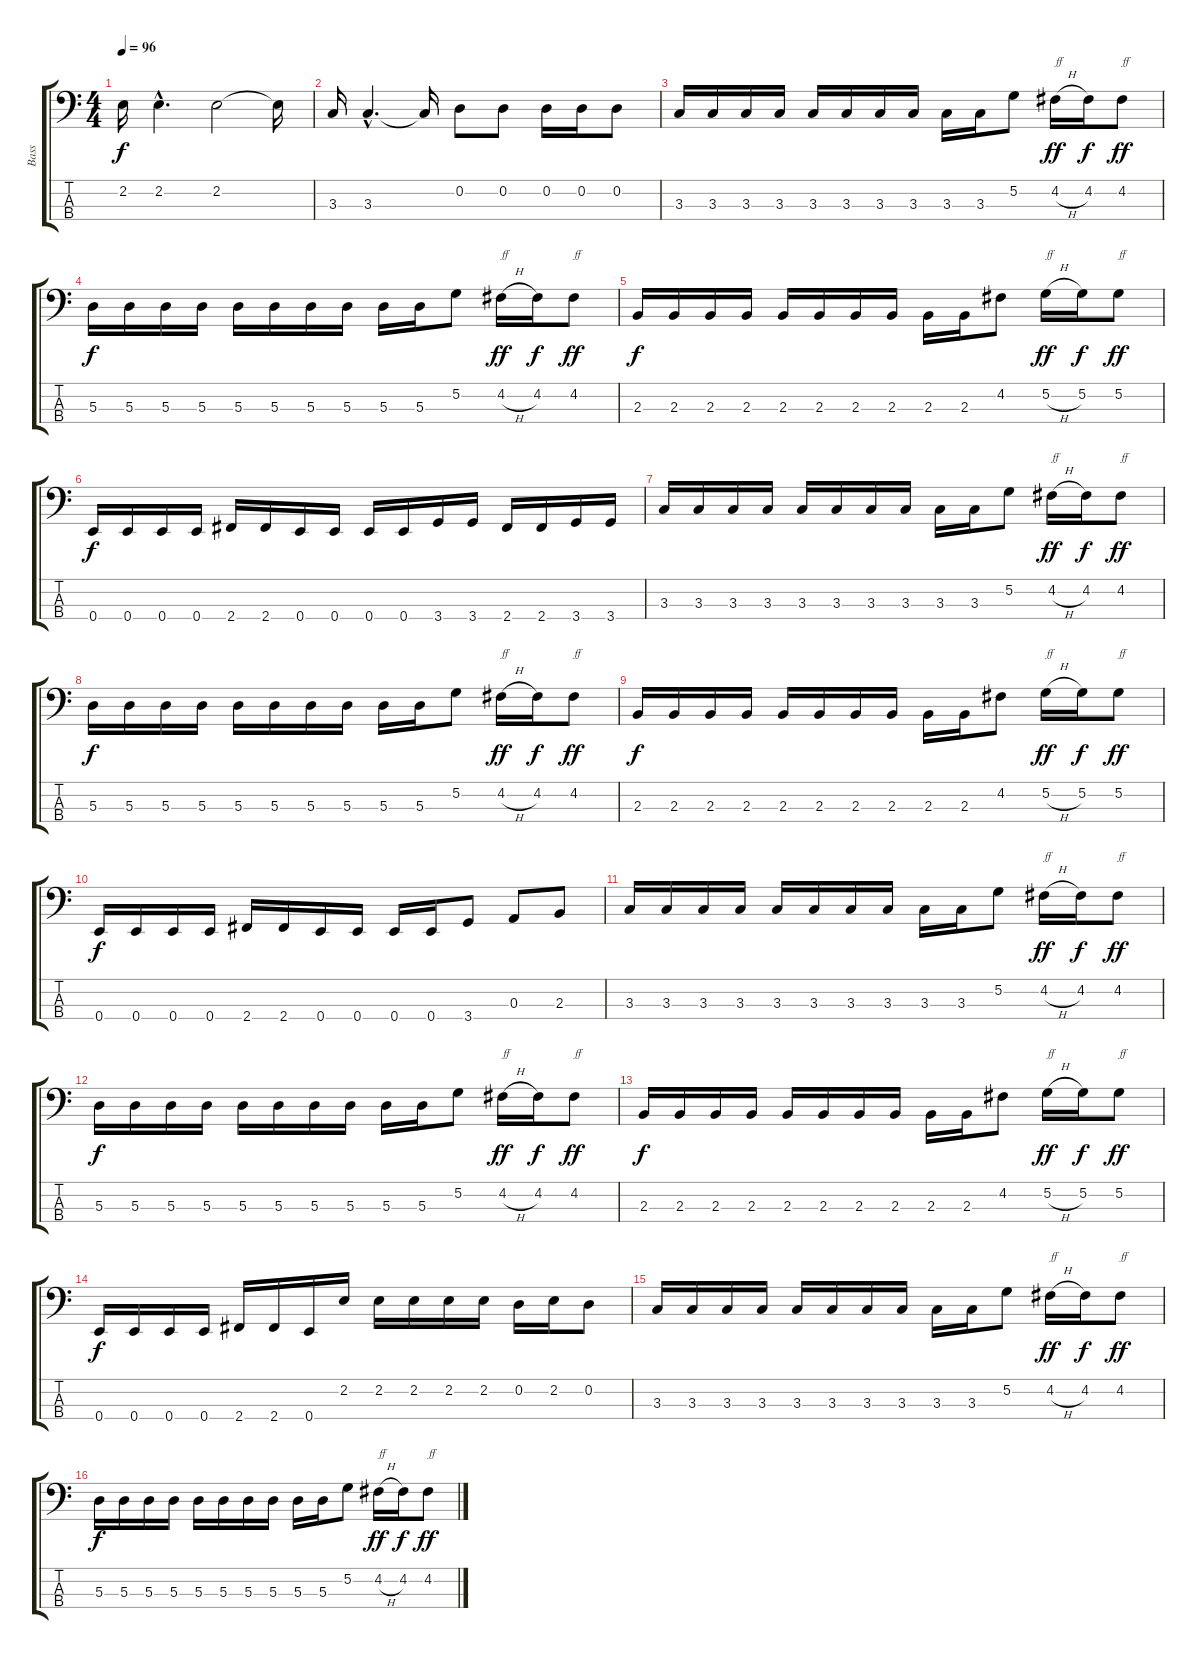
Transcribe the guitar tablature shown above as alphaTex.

\track ("Bass" "Bass") {instrument electricbasspick}
\staff {score tabs}
\tuning (G2 D2 A1 E1) {hide}
\ts (4 4)
\tempo 96
\clef f4
\ks c
2.2.16{dy f} 2.2{hac}.4{d} 2.2.2 2.2{t}.16 |
3.3.16 3.3{hac}.4{d} 3.3{t}.16 0.2.8 0.2.8 0.2.16 0.2.16 0.2.8 |
3.3.16 3.3.16 3.3.16 3.3.16 3.3.16 3.3.16 3.3.16 3.3.16 3.3.16 3.3.16 5.2.8 4.2{h}.16{txt "ff" dy ff} 4.2.16{dy f} 4.2.8{txt "ff" dy ff} |
5.3.16{dy f} 5.3.16 5.3.16 5.3.16 5.3.16 5.3.16 5.3.16 5.3.16 5.3.16 5.3.16 5.2.8 4.2{h}.16{txt "ff" dy ff} 4.2.16{dy f} 4.2.8{txt "ff" dy ff} |
2.3.16{dy f} 2.3.16 2.3.16 2.3.16 2.3.16 2.3.16 2.3.16 2.3.16 2.3.16 2.3.16 4.2.8 5.2{h}.16{txt "ff" dy ff} 5.2.16{dy f} 5.2.8{txt "ff" dy ff} |
0.4.16{dy f} 0.4.16 0.4.16 0.4.16 2.4.16 2.4.16 0.4.16 0.4.16 0.4.16 0.4.16 3.4.16 3.4.16 2.4.16 2.4.16 3.4.16 3.4.16 |
3.3.16 3.3.16 3.3.16 3.3.16 3.3.16 3.3.16 3.3.16 3.3.16 3.3.16 3.3.16 5.2.8 4.2{h}.16{txt "ff" dy ff} 4.2.16{dy f} 4.2.8{txt "ff" dy ff} |
5.3.16{dy f} 5.3.16 5.3.16 5.3.16 5.3.16 5.3.16 5.3.16 5.3.16 5.3.16 5.3.16 5.2.8 4.2{h}.16{txt "ff" dy ff} 4.2.16{dy f} 4.2.8{txt "ff" dy ff} |
2.3.16{dy f} 2.3.16 2.3.16 2.3.16 2.3.16 2.3.16 2.3.16 2.3.16 2.3.16 2.3.16 4.2.8 5.2{h}.16{txt "ff" dy ff} 5.2.16{dy f} 5.2.8{txt "ff" dy ff} |
0.4.16{dy f} 0.4.16 0.4.16 0.4.16 2.4.16 2.4.16 0.4.16 0.4.16 0.4.16 0.4.16 3.4.8 0.3.8 2.3.8 |
3.3.16 3.3.16 3.3.16 3.3.16 3.3.16 3.3.16 3.3.16 3.3.16 3.3.16 3.3.16 5.2.8 4.2{h}.16{txt "ff" dy ff} 4.2.16{dy f} 4.2.8{txt "ff" dy ff} |
5.3.16{dy f} 5.3.16 5.3.16 5.3.16 5.3.16 5.3.16 5.3.16 5.3.16 5.3.16 5.3.16 5.2.8 4.2{h}.16{txt "ff" dy ff} 4.2.16{dy f} 4.2.8{txt "ff" dy ff} |
2.3.16{dy f} 2.3.16 2.3.16 2.3.16 2.3.16 2.3.16 2.3.16 2.3.16 2.3.16 2.3.16 4.2.8 5.2{h}.16{txt "ff" dy ff} 5.2.16{dy f} 5.2.8{txt "ff" dy ff} |
0.4.16{dy f} 0.4.16 0.4.16 0.4.16 2.4.16 2.4.16 0.4.16 2.2.16 2.2.16 2.2.16 2.2.16 2.2.16 0.2.16 2.2.16 0.2.8 |
3.3.16 3.3.16 3.3.16 3.3.16 3.3.16 3.3.16 3.3.16 3.3.16 3.3.16 3.3.16 5.2.8 4.2{h}.16{txt "ff" dy ff} 4.2.16{dy f} 4.2.8{txt "ff" dy ff} |
5.3.16{dy f} 5.3.16 5.3.16 5.3.16 5.3.16 5.3.16 5.3.16 5.3.16 5.3.16 5.3.16 5.2.8 4.2{h}.16{txt "ff" dy ff} 4.2.16{dy f} 4.2.8{txt "ff" dy ff}
